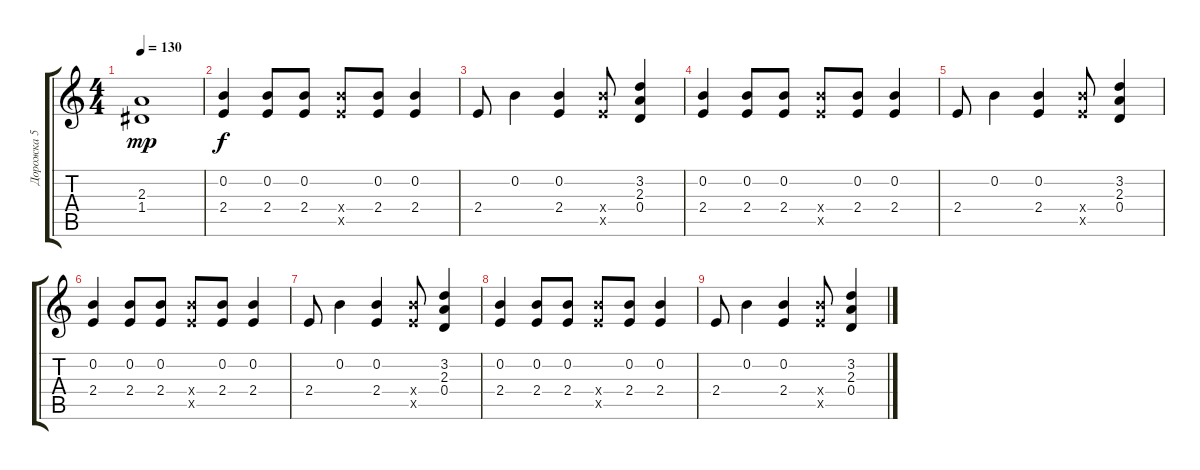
\track ("Дорожка 5" "Дорожка 5") {instrument distortionguitar}
\staff {score tabs}
\tuning (E4 B3 G3 D3 A2 E2) {hide}
\ts (4 4)
\tempo 130
\clef g2
\ks c
(2.3 1.4).1{dy mp} |
(0.2 2.4).4{dy f} (0.2 2.4).8 (0.2 2.4).8 (9.4{x} 7.5{x}).8 (0.2 2.4).8 (0.2 2.4).4 |
2.4.8 0.2.4 (0.2 2.4).4 (9.4{x} 7.5{x}).8 (3.2 2.3 0.4).4 |
(0.2 2.4).4 (0.2 2.4).8 (0.2 2.4).8 (9.4{x} 7.5{x}).8 (0.2 2.4).8 (0.2 2.4).4 |
2.4.8 0.2.4 (0.2 2.4).4 (9.4{x} 7.5{x}).8 (3.2 2.3 0.4).4 |
(0.2 2.4).4 (0.2 2.4).8 (0.2 2.4).8 (9.4{x} 7.5{x}).8 (0.2 2.4).8 (0.2 2.4).4 |
2.4.8 0.2.4 (0.2 2.4).4 (9.4{x} 7.5{x}).8 (3.2 2.3 0.4).4 |
(0.2 2.4).4 (0.2 2.4).8 (0.2 2.4).8 (9.4{x} 7.5{x}).8 (0.2 2.4).8 (0.2 2.4).4 |
2.4.8 0.2.4 (0.2 2.4).4 (9.4{x} 7.5{x}).8 (3.2 2.3 0.4).4
